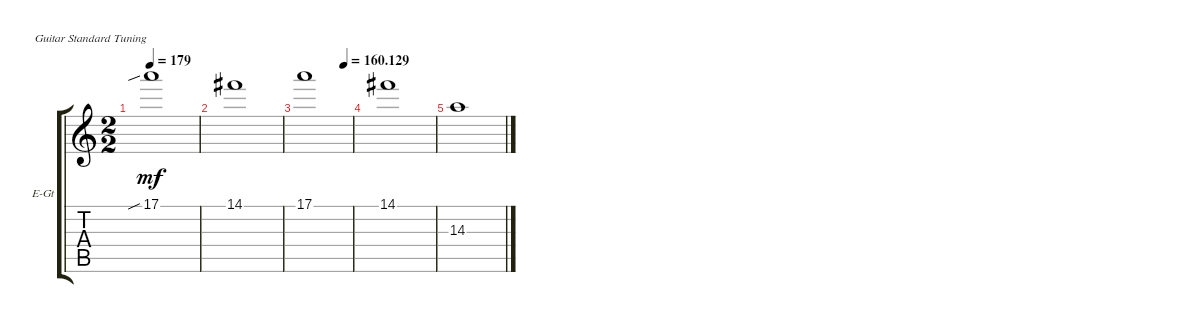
\defaultSystemsLayout 4
\bracketExtendMode groupsimilarinstruments
\firstSystemTrackNameOrientation horizontal
\otherSystemsTrackNameOrientation horizontal
\track ("Electric Guitar" "E-Gt") {instrument overdrivenguitar}
\staff {score tabs}
\tuning (E4 B3 G3 D3 A2 E2)
\ts (2 2)
\tempo 179
\clef g2
\ks c
17.1{sib}.1{dy mf} |
14.1.1 |
\tempo (160.129 0.833333)
17.1.1 |
14.1.1 |
14.3.1
